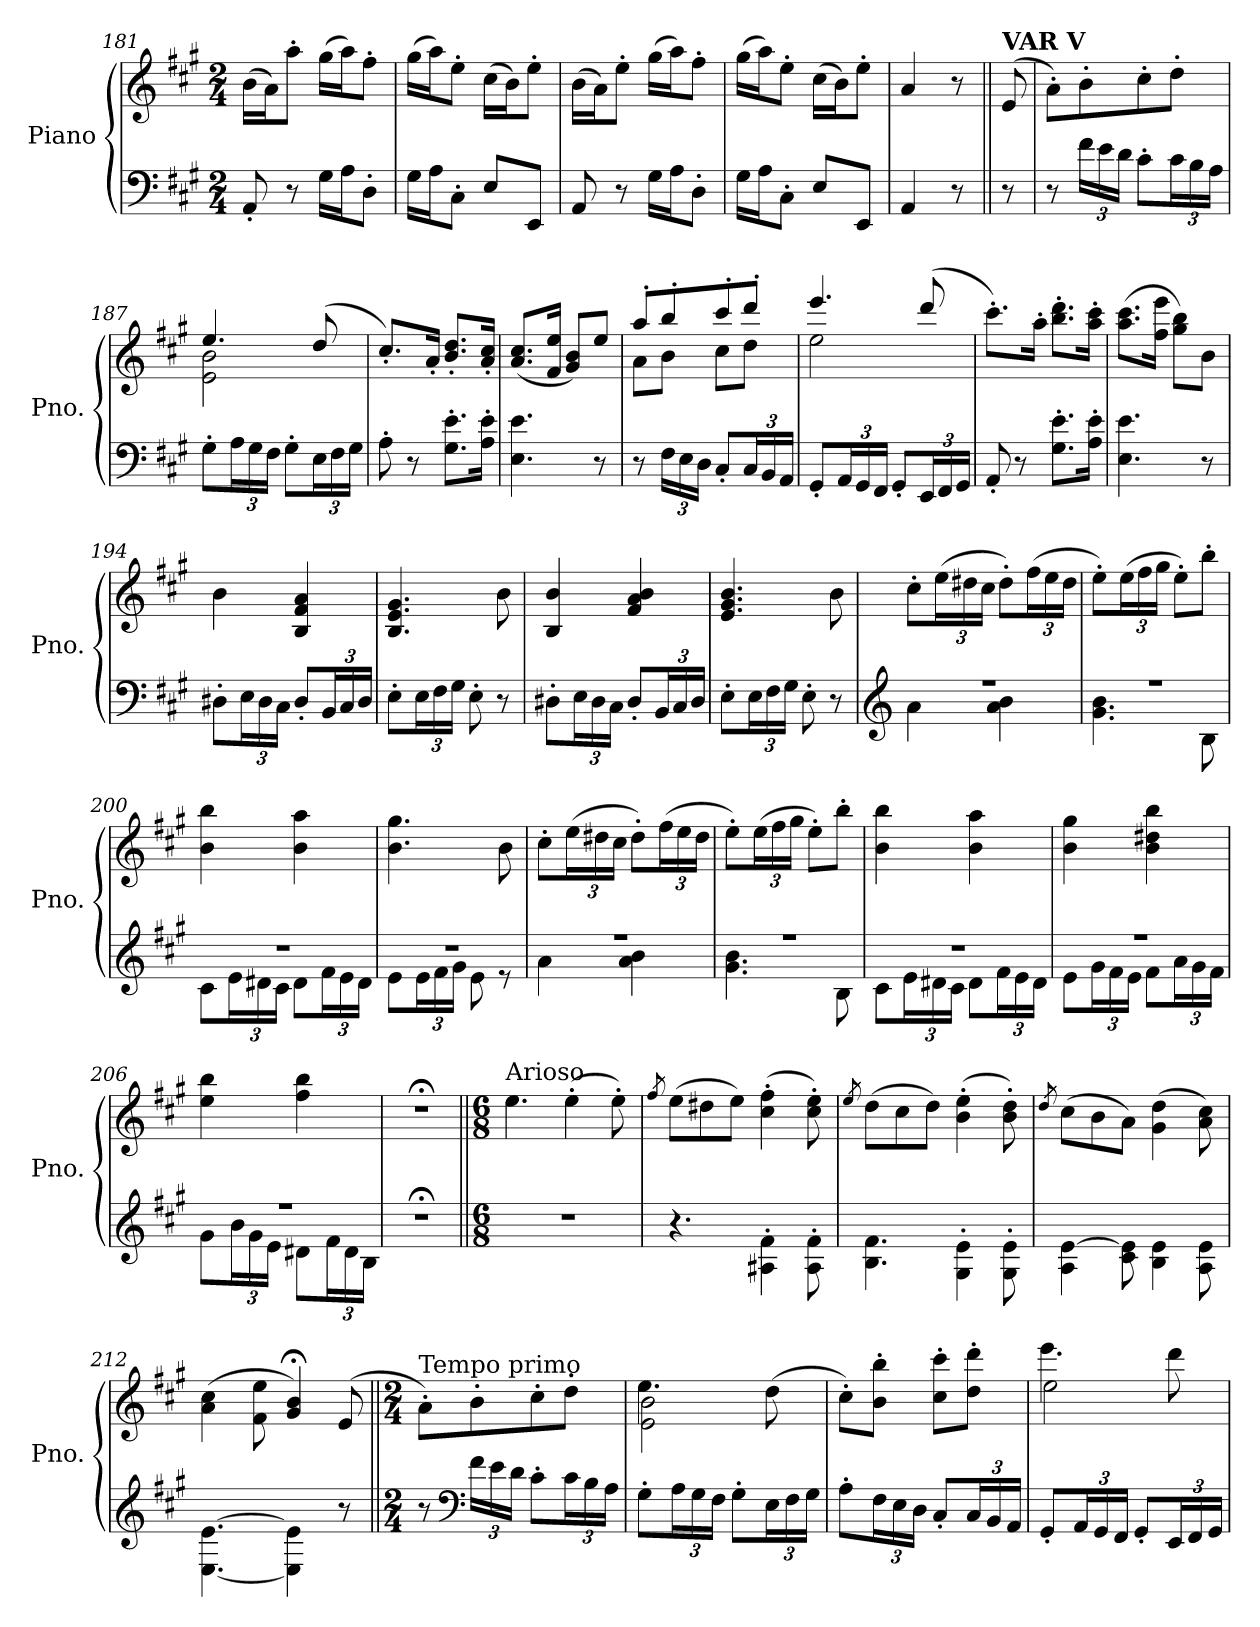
**kern	**kern
*part1	*part1
*staff2	*staff1
*I"Piano	*
*I'Pno.	*
*clefF4	*clefG2
*k[f#c#g#]	*k[f#c#g#]
*M2/4	*M2/4
=181	=181
8AA'/	(>16b\LL
.	16a\J)
8r	8aa'\J
16G#\LL	(>16gg#\LL
16A\J	16aa\J)
8D'\J	8ff#'\J
=182	=182
16G#\LL	(>16gg#\LL
16A\J	16aa\J)
8C#'\J	8ee'\J
8E/L	(>16cc#\LL
.	16b\J)
8EE/J	8ee'\J
=183	=183
8AA/	(>16b\LL
.	16a\J)
8r	8ee'\J
16G#\LL	(>16gg#\LL
16A\J	16aa\J)
8D'\J	8ff#'\J
=184	=184
16G#\LL	(>16gg#\LL
16A\J	16aa\J)
8C#'\J	8ee'\J
8E/L	(>16cc#\LL
.	16b\J)
8EE/J	8ee'\J
=185	=185
4AA/	4a/
8r	8r
=185X5||	=185X5||
!	!LO:TX:a:B:t=VAR V
8r	(<8e/
!!LO:LB:g=z
=186	=186
8r	8a'\L)
*Xbrackettup	*
24f#\LL	8b'\
24e\	.
24d\JJ	.
8c#'\L	8cc#'\
24c#\L	8dd'\J
24B\	.
24A\JJ	.
=187	=187
*	*^
8G#'\L	4.ee/	2e\ 2b\
24A\L	.	.
24G#\	.	.
24F#\JJ	.	.
8G#'\L	.	.
24E\L	(>8dd/	.
24F#\	.	.
24G#\JJ	.	.
*	*v	*v
=188	=188
8A'\	8.cc#'/L)
8r	.
.	16a'/Jk
8.G#\' 8.e\'L	8.b/' 8.dd/'L
16A\' 16e\'Jk	16a/' 16cc#/'Jk
=189	=189
4.E\ 4.e\	(>8.a/ 8.cc#/L
.	16f#/ 16ee/Jk
.	8g#/ 8b/L)
8r	8ee/J
=190	=190
*	*^
8r	8aa'/L	8a\L
24F#\LL	8bb'/	8b\J
24E\	.	.
24D\JJ	.	.
8C#'/L	8ccc#'/	8cc#\L
24C#/L	8ddd'/J	8dd\J
24BB/	.	.
24AA/JJ	.	.
=191	=191	=191
8GG#'/L	4.eee/	2ee\
24AA/L	.	.
24GG#/	.	.
24FF#/JJ	.	.
8GG#'/L	.	.
24EE/L	(>8ddd/	.
24FF#/	.	.
24GG#/JJ	.	.
*	*v	*v
!!LO:LB:g=z
=192	=192
8AA'/	8.ccc#'\L)
8r	.
.	16aa'\Jk
8.G#\' 8.e\'L	8.bb\' 8.ddd\'L
16A\' 16e\'Jk	16aa\' 16ccc#\'Jk
=193	=193
4.E\ 4.e\	(>8.aa\ 8.ccc#\L
.	16ff#\ 16eee\Jk
.	8gg#\ 8bb\L)
8r	8b\J
=194	=194
8D#X'\L	4b\
24E\L	.
24D#\	.
24C#\JJ	.
8D#'/L	4B/ 4f#/ 4a/
24BB/L	.
24C#/	.
24D#/JJ	.
=195	=195
8E'\L	4.B/ 4.e/ 4.g#/
24E\L	.
24F#\	.
24G#\JJ	.
8E'\	.
8r	8b\
=196	=196
8D#X'\L	4B/ 4b/
24E\L	.
24D#\	.
24C#\JJ	.
8D#'/L	4f#/ 4a/ 4b/
24BB/L	.
24C#/	.
24D#/JJ	.
=197	=197
8E'\L	4.e/ 4.g#/ 4.b/
24E\L	.
24F#\	.
24G#\JJ	.
8E'\	.
8r	8b\
!!LO:LB:g=z
=198	=198
*clefG2	*
*^	*
2r	4a\	8cc#'\L
*	*	*Xbrackettup
.	.	(>24ee\L
.	.	24dd#X\
.	.	24cc#\JJ
.	4a\ 4b\	8dd#'\L)
.	.	(>24ff#\L
.	.	24ee\
.	.	24dd#\JJ
=199	=199	=199
2r	4.g#\ 4.b\	8ee'\L)
.	.	(>24ee\L
.	.	24ff#\
.	.	24gg#\JJ
.	.	8ee'\L)
.	8B\	8bb'\J
=200	=200	=200
2r	8c#\L	4b\ 4bb\
.	24e\L	.
.	24d#X\	.
.	24c#\JJ	.
.	8d#\L	4b\ 4aa\
.	24f#\L	.
.	24e\	.
.	24d#\JJ	.
=201	=201	=201
2r	8e\L	4.b\ 4.gg#\
.	24e\L	.
.	24f#\	.
.	24g#\JJ	.
.	8e\	.
.	8r	8b\
=202	=202	=202
2r	4a\	8cc#'\L
.	.	(>24ee\L
.	.	24dd#X\
.	.	24cc#\JJ
.	4a\ 4b\	8dd#'\L)
.	.	(>24ff#\L
.	.	24ee\
.	.	24dd#\JJ
=203	=203	=203
2r	4.g#\ 4.b\	8ee'\L)
.	.	(>24ee\L
.	.	24ff#\
.	.	24gg#\JJ
.	.	8ee'\L)
.	8B\	8bb'\J
!!LO:LB:g=z
=204	=204	=204
2r	8c#\L	4b\ 4bb\
.	24e\L	.
.	24d#X\	.
.	24c#\JJ	.
.	8d#\L	4b\ 4aa\
.	24f#\L	.
.	24e\	.
.	24d#\JJ	.
=205	=205	=205
2r	8e\L	4b\ 4gg#\
.	24g#\L	.
.	24f#\	.
.	24e\JJ	.
.	8f#\L	4b\ 4dd#X\ 4bb\
.	24a\L	.
.	24g#\	.
.	24f#\JJ	.
=206	=206	=206
2r	8g#\L	4ee\ 4bb\
.	24b\L	.
.	24g#\	.
.	24e\JJ	.
.	8d#X\L	4ff#\ 4bb\
.	24f#\L	.
.	24d#\	.
.	24B\JJ	.
*v	*v	*
=207	=207
2r;<	2r;<
=208||	=208||
*M6/8	*M6/8
!	!LO:TX:a:t=Arioso
2.r	4.ee\
.	(>4ee'\
.	8ee'\)
=209	=209
.	8qff#/
4.r	(>8ee\L
.	8dd#X\
.	8ee\J)
4A#X\' 4f#\'	(>4cc#\' 4ff#\'
8A#\' 8f#\'	8cc#\' 8ee\')
!!LO:LB:g=z
=210	=210
.	8qee/
4.B\ 4.f#\	(>8dd\L
.	8cc#\
.	8dd\J)
4G#\' 4e\'	(>4b\' 4ee\'
8G#\' 8e\'	8b\' 8dd\')
=211	=211
.	8qdd/
4A\ [4e\	(>8cc#\L
.	8b\
8c#\ 8e\]	8a\J)
4B\ 4e\	(>4g#\ 4dd\
8A\ 8e\	8a\ 8cc#\)
=212	=212
[4.E\ [4.e\	(>4a\ 4cc#\
.	8f#\ 8ee\
4E\] 4e\]	4g#/;< 4b/;<)
8r	(<8e/
=213||	=213||
*M2/4	*M2/4
!	!LO:TX:a:t=Tempo primo
8r	8a'\L)
*clefF4	*
24f#\LL	8b'\
24e\	.
24d\JJ	.
8c#'\L	8cc#'\
24c#\L	8dd'\J
24B\	.
24A\JJ	.
=214	=214
*	*^
8G#'\L	4.ee\	2e\ 2b\
24A\L	.	.
24G#\	.	.
24F#\JJ	.	.
8G#'\L	.	.
24E\L	(>8dd\	.
24F#\	.	.
24G#\JJ	.	.
*	*v	*v
!!LO:PB:g=z
=215	=215
8A'\L	8cc#'\L)
24F#\L	8b\' 8bb\'J
24E\	.
24D\JJ	.
8C#'/L	8cc#\' 8ccc#\'L
24C#/L	8dd\' 8ddd\'J
24BB/	.
24AA/JJ	.
=216	=216
*	*^
8GG#'/L	4.eee\	2ee\
24AA/L	.	.
24GG#/	.	.
24FF#/JJ	.	.
8GG#'/L	.	.
24EE/L	8ddd\	.
24FF#/	.	.
24GG#/JJ	.	.
*	*v	*v
=	=
*-	*-
